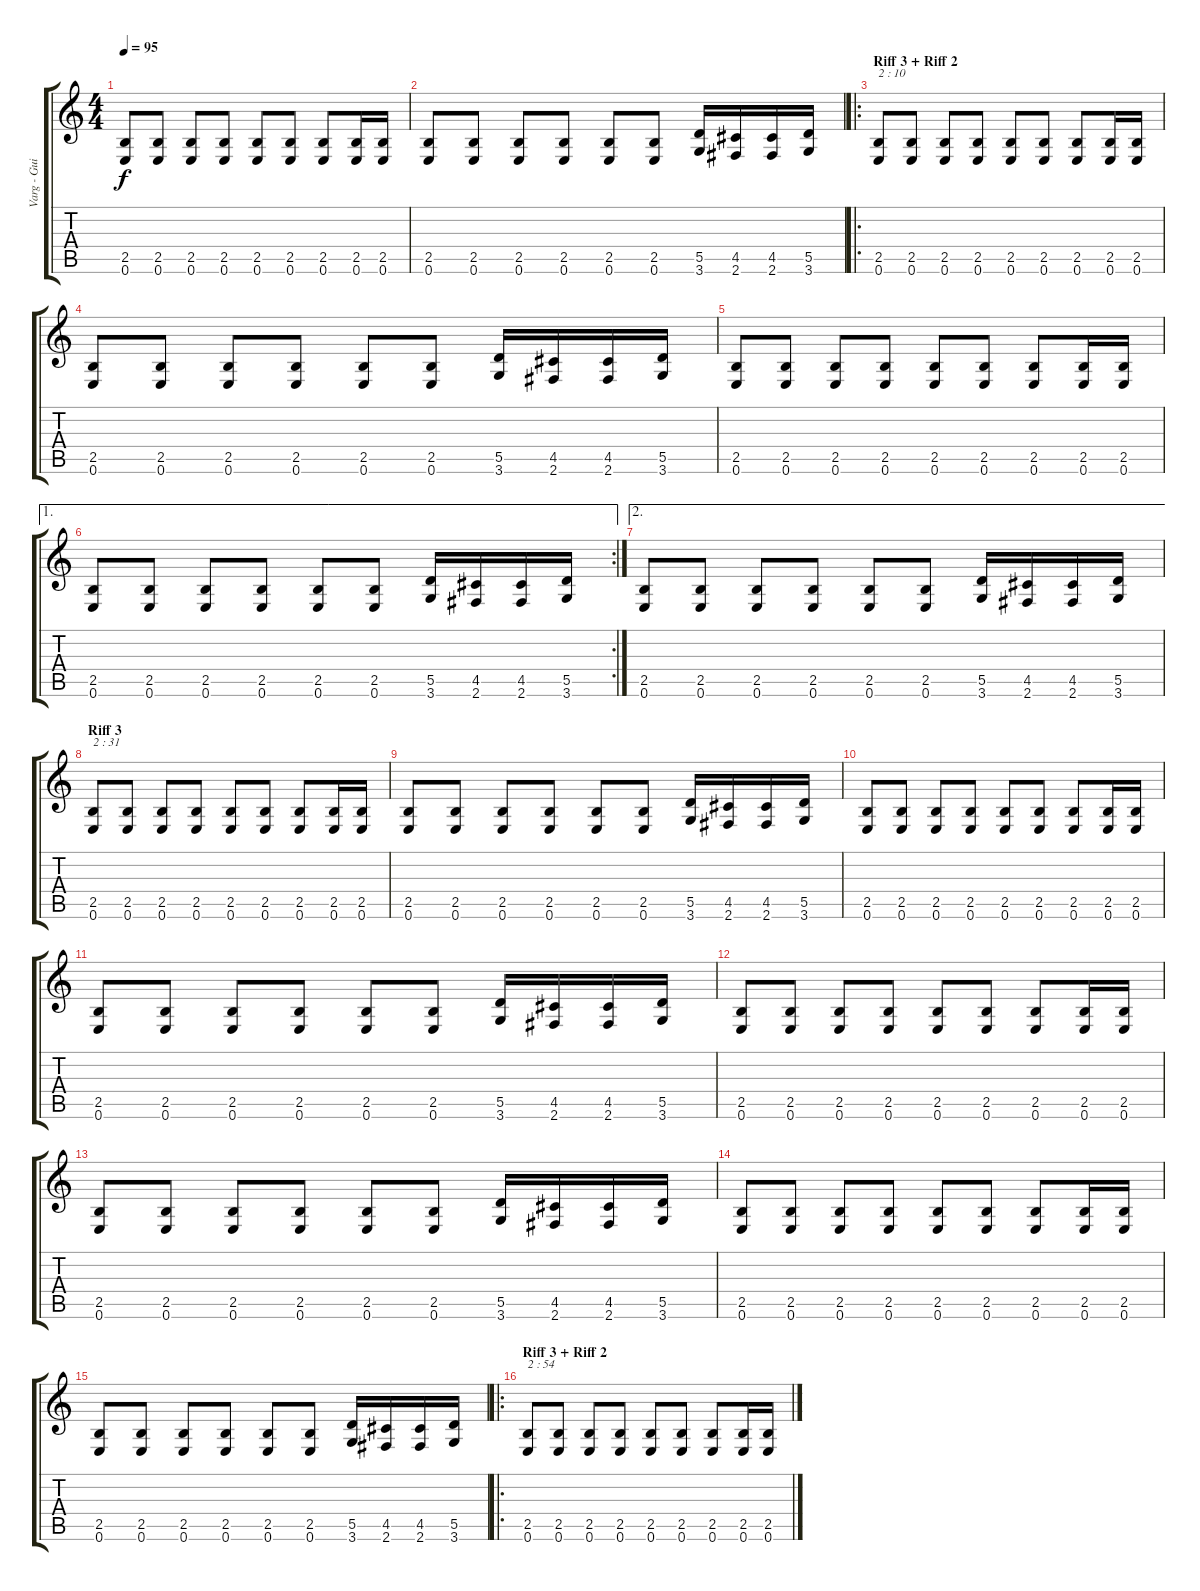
\track ("Varg - Guitare 1" "Varg - Gui") {instrument distortionguitar}
\staff {score tabs}
\tuning (E4 B3 G3 D3 A2 E2) {hide}
\ts (4 4)
\tempo 95
\clef g2
\ks c
(2.5 0.6).8{dy f} (2.5 0.6).8 (2.5 0.6).8 (2.5 0.6).8 (2.5 0.6).8 (2.5 0.6).8 (2.5 0.6).8 (2.5 0.6).16 (2.5 0.6).16 |
(2.5 0.6).8 (2.5 0.6).8 (2.5 0.6).8 (2.5 0.6).8 (2.5 0.6).8 (2.5 0.6).8 (5.5 3.6).16 (4.5 2.6).16 (4.5 2.6).16 (5.5 3.6).16 |
\ro
\section ("" "Riff 3 + Riff 2")
(2.5 0.6).8{txt "2 : 10"} (2.5 0.6).8 (2.5 0.6).8 (2.5 0.6).8 (2.5 0.6).8 (2.5 0.6).8 (2.5 0.6).8 (2.5 0.6).16 (2.5 0.6).16 |
(2.5 0.6).8 (2.5 0.6).8 (2.5 0.6).8 (2.5 0.6).8 (2.5 0.6).8 (2.5 0.6).8 (5.5 3.6).16 (4.5 2.6).16 (4.5 2.6).16 (5.5 3.6).16 |
(2.5 0.6).8 (2.5 0.6).8 (2.5 0.6).8 (2.5 0.6).8 (2.5 0.6).8 (2.5 0.6).8 (2.5 0.6).8 (2.5 0.6).16 (2.5 0.6).16 |
\ae 1
\rc 2
(2.5 0.6).8 (2.5 0.6).8 (2.5 0.6).8 (2.5 0.6).8 (2.5 0.6).8 (2.5 0.6).8 (5.5 3.6).16 (4.5 2.6).16 (4.5 2.6).16 (5.5 3.6).16 |
\ae 2
(2.5 0.6).8 (2.5 0.6).8 (2.5 0.6).8 (2.5 0.6).8 (2.5 0.6).8 (2.5 0.6).8 (5.5 3.6).16 (4.5 2.6).16 (4.5 2.6).16 (5.5 3.6).16 |
\section ("" "Riff 3")
(2.5 0.6).8{txt "2 : 31"} (2.5 0.6).8 (2.5 0.6).8 (2.5 0.6).8 (2.5 0.6).8 (2.5 0.6).8 (2.5 0.6).8 (2.5 0.6).16 (2.5 0.6).16 |
(2.5 0.6).8 (2.5 0.6).8 (2.5 0.6).8 (2.5 0.6).8 (2.5 0.6).8 (2.5 0.6).8 (5.5 3.6).16 (4.5 2.6).16 (4.5 2.6).16 (5.5 3.6).16 |
(2.5 0.6).8 (2.5 0.6).8 (2.5 0.6).8 (2.5 0.6).8 (2.5 0.6).8 (2.5 0.6).8 (2.5 0.6).8 (2.5 0.6).16 (2.5 0.6).16 |
(2.5 0.6).8 (2.5 0.6).8 (2.5 0.6).8 (2.5 0.6).8 (2.5 0.6).8 (2.5 0.6).8 (5.5 3.6).16 (4.5 2.6).16 (4.5 2.6).16 (5.5 3.6).16 |
(2.5 0.6).8 (2.5 0.6).8 (2.5 0.6).8 (2.5 0.6).8 (2.5 0.6).8 (2.5 0.6).8 (2.5 0.6).8 (2.5 0.6).16 (2.5 0.6).16 |
(2.5 0.6).8 (2.5 0.6).8 (2.5 0.6).8 (2.5 0.6).8 (2.5 0.6).8 (2.5 0.6).8 (5.5 3.6).16 (4.5 2.6).16 (4.5 2.6).16 (5.5 3.6).16 |
(2.5 0.6).8 (2.5 0.6).8 (2.5 0.6).8 (2.5 0.6).8 (2.5 0.6).8 (2.5 0.6).8 (2.5 0.6).8 (2.5 0.6).16 (2.5 0.6).16 |
(2.5 0.6).8 (2.5 0.6).8 (2.5 0.6).8 (2.5 0.6).8 (2.5 0.6).8 (2.5 0.6).8 (5.5 3.6).16 (4.5 2.6).16 (4.5 2.6).16 (5.5 3.6).16 |
\ro
\section ("" "Riff 3 + Riff 2")
(2.5 0.6).8{txt "2 : 54"} (2.5 0.6).8 (2.5 0.6).8 (2.5 0.6).8 (2.5 0.6).8 (2.5 0.6).8 (2.5 0.6).8 (2.5 0.6).16 (2.5 0.6).16
